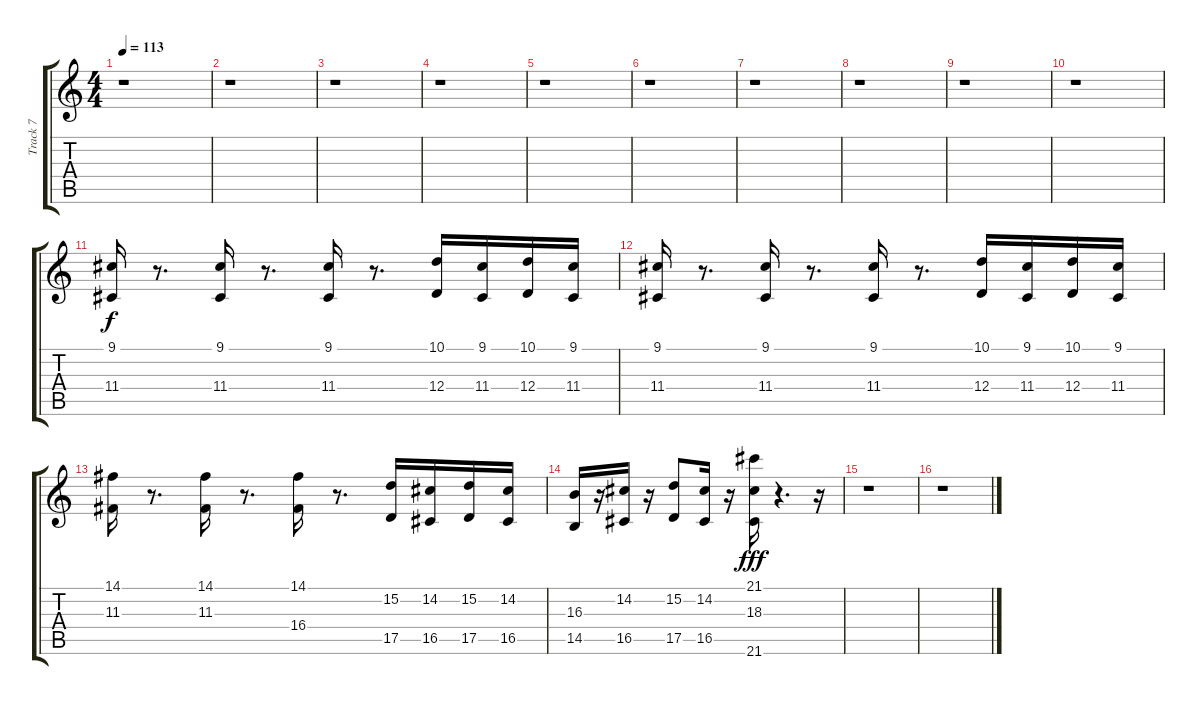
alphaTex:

\track ("Track 7" "Track 7") {instrument lead2sawtooth}
\staff {score tabs}
\tuning (E4 B3 G3 D3 A2 E2) {hide}
\ts (4 4)
\tempo 113
\clef g2
\ks c
r.1{dy f} |
r.1 |
r.1 |
r.1 |
r.1 |
r.1 |
r.1 |
r.1 |
r.1 |
r.1 |
(9.1 11.4).16 r.8{d} (9.1 11.4).16 r.8{d} (9.1 11.4).16 r.8{d} (10.1 12.4).16 (9.1 11.4).16 (10.1 12.4).16 (9.1 11.4).16 |
(9.1 11.4).16 r.8{d} (9.1 11.4).16 r.8{d} (9.1 11.4).16 r.8{d} (10.1 12.4).16 (9.1 11.4).16 (10.1 12.4).16 (9.1 11.4).16 |
(14.1 11.3).16 r.8{d} (14.1 11.3).16 r.8{d} (14.1 16.4).16 r.8{d} (15.2 17.5).16 (14.2 16.5).16 (15.2 17.5).16 (14.2 16.5).16 |
(16.3 14.5).16 r.16 (14.2 16.5).16 r.16 (15.2 17.5).8 (14.2 16.5).16 r.16 (21.1 18.3 21.6).16{dy fff} r.4{d} r.16 |
r.1 |
r.1
